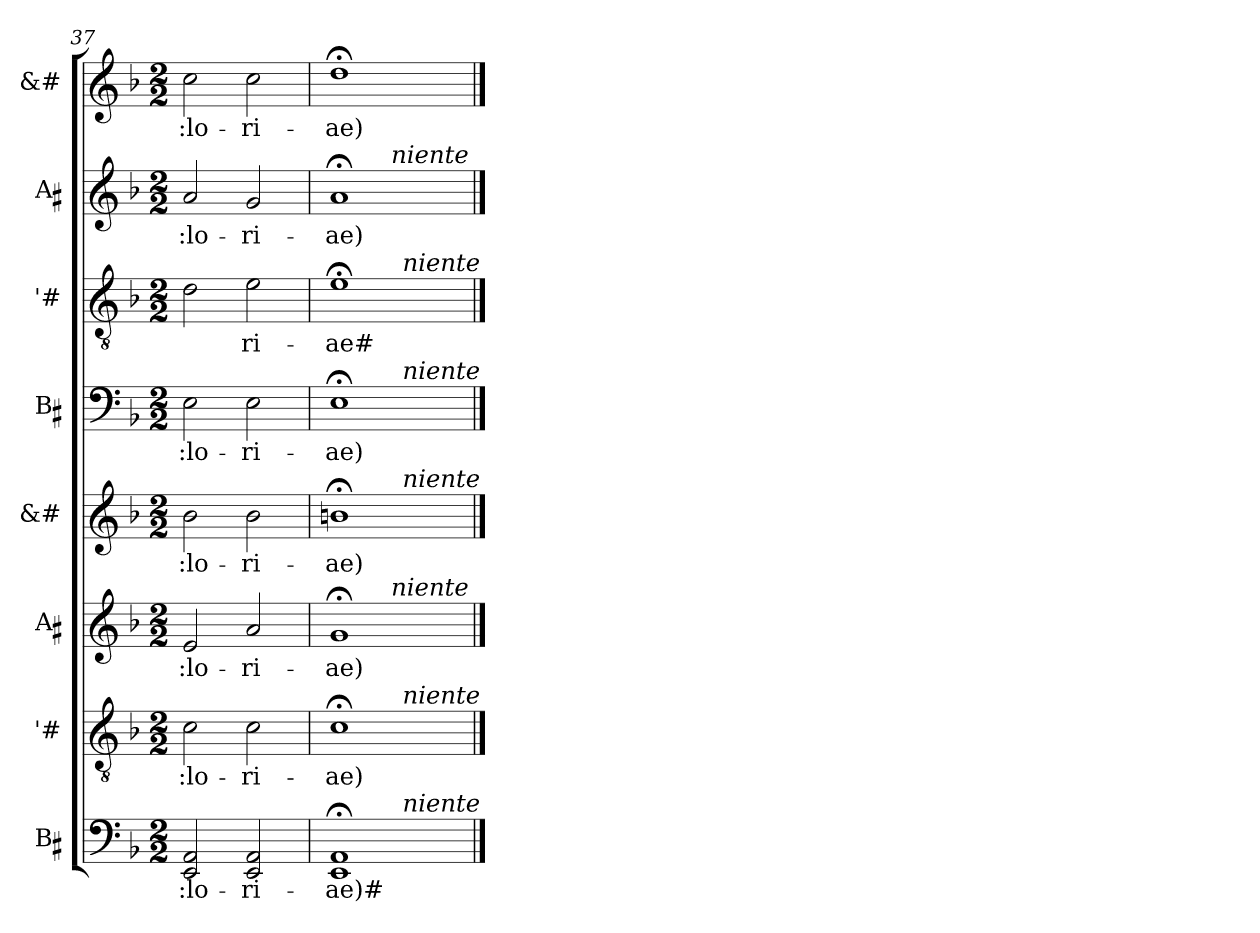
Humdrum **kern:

**kern	**text	**kern	**text	**kern	**text	**kern	**text	**kern	**text	**kern	**text	**kern	**text	**kern	**text
*part8	*part8	*part7	*part7	*part6	*part6	*part5	*part5	*part4	*part4	*part3	*part3	*part2	*part2	*part1	*part1
*staff8	*staff8	*staff7	*staff7	*staff6	*staff6	*staff5	*staff5	*staff4	*staff4	*staff3	*staff3	*staff2	*staff2	*staff1	*staff1
*I"B#	*	*I"'#	*	*I"A#	*	*I"&#	*	*I"B#	*	*I"'#	*	*I"A#	*	*I"&#	*
*I'B#	*	*	*	*I'A#	*	*	*	*I'B#	*	*	*	*I'A#	*	*	*
*clefF4	*	*clefGv2	*	*clefG2	*	*clefG2	*	*clefF4	*	*clefGv2	*	*clefG2	*	*clefG2	*
*k[b-]	*	*k[b-]	*	*k[b-]	*	*k[b-]	*	*k[b-]	*	*k[b-]	*	*k[b-]	*	*k[b-]	*
*F:	*	*F:	*	*F:	*	*F:	*	*F:	*	*F:	*	*F:	*	*F:	*
*M2/2	*	*M2/2	*	*M2/2	*	*M2/2	*	*M2/2	*	*M2/2	*	*M2/2	*	*M2/2	*
=37	=37	=37	=37	=37	=37	=37	=37	=37	=37	=37	=37	=37	=37	=37	=37
!	!LO:LY:b	!	!LO:LY:b	!	!LO:LY:b	!	!LO:LY:b	!	!LO:LY:b	!	!	!	!LO:LY:b	!	!LO:LY:b
2EE/ 2AA/	:lo-	2c\	:lo-	2e/	:lo-	2b-\	:lo-	2E\	:lo-	2d\	.	2a/	:lo-	2cc\	:lo-
!	!LO:LY:b	!	!LO:LY:b	!	!LO:LY:b	!	!LO:LY:b	!	!LO:LY:b	!	!LO:LY:b	!	!LO:LY:b	!	!LO:LY:b
2EE/ 2AA/	-ri-	2c\	-ri-	2a/	-ri-	2b-\	-ri-	2E\	-ri-	2e\	-ri-	2g/	-ri-	2cc\	-ri-
=38	=38	=38	=38	=38	=38	=38	=38	=38	=38	=38	=38	=38	=38	=38	=38
!	!LO:LY:b	!	!LO:LY:b	!	!LO:LY:b	!	!LO:LY:b	!	!LO:LY:b	!	!LO:LY:b	!	!LO:LY:b	!	!LO:LY:b
*^	*	*^	*	*^	*	*^	*	*^	*	*^	*	*^	*	*	*
1EE; 1AA;	2ryy	-ae)#	1c;<	2ryy	-ae)	1g;	4...ryy	-ae)	1bn;<	2ryy	-ae)	1E;<	2ryy	-ae)	1e;<	2ryy	-ae#	1a;	4...ryy	-ae)	1dd;<	-ae)
!	!	!	!	!	!	!	!	!	!	!	!	!	!	!	!	!	!	!	!LO:TX:a:i:t=niente	!	!	!
!	!	!	!	!	!	!	!LO:TX:a:i:t=niente	!	!	!	!	!	!	!	!	!	!	!	!	!	!	!
.	.	.	.	.	.	.	2ryy	.	.	.	.	.	.	.	.	.	.	.	2ryy	.	.	.
!	!	!	!	!	!	!	!	!	!	!	!	!	!	!	!	!LO:TX:a:i:t=niente	!	!	!	!	!	!
!	!	!	!	!	!	!	!	!	!	!	!	!	!LO:TX:a:i:t=niente	!	!	!	!	!	!	!	!	!
!	!	!	!	!	!	!	!	!	!	!LO:TX:a:i:t=niente	!	!	!	!	!	!	!	!	!	!	!	!
!	!	!	!	!LO:TX:a:i:t=niente	!	!	!	!	!	!	!	!	!	!	!	!	!	!	!	!	!	!
!	!LO:TX:a:i:t=niente	!	!	!	!	!	!	!	!	!	!	!	!	!	!	!	!	!	!	!	!	!
.	2ryy	.	.	2ryy	.	.	.	.	.	2ryy	.	.	2ryy	.	.	2ryy	.	.	.	.	.	.
.	.	.	.	.	.	.	32ryy	.	.	.	.	.	.	.	.	.	.	.	32ryy	.	.	.
*v	*v	*	*	*	*	*v	*v	*	*v	*v	*	*v	*v	*	*v	*v	*	*v	*v	*	*	*
*	*	*v	*v	*	*	*	*	*	*	*	*	*	*	*	*	*
==	==	==	==	==	==	==	==	==	==	==	==	==	==	==	==
*-	*-	*-	*-	*-	*-	*-	*-	*-	*-	*-	*-	*-	*-	*-	*-
